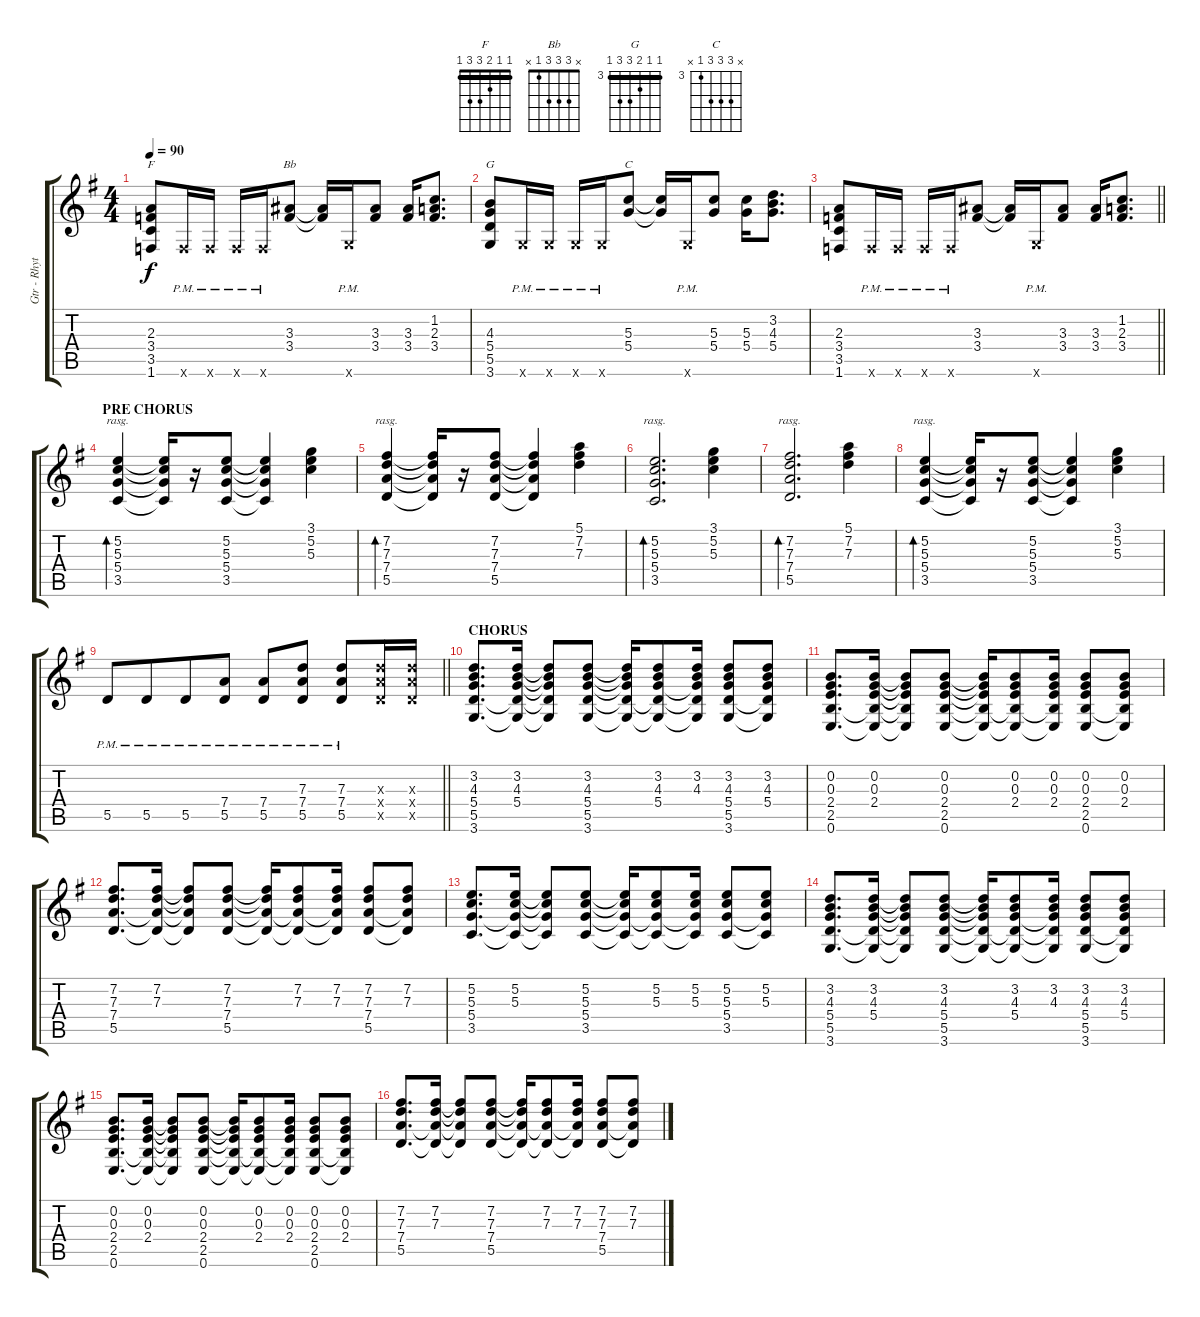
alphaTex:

\track ("Gtr - Rhythm" "Gtr - Rhyt") {instrument overdrivenguitar}
\staff {score tabs}
\tuning (E4 B3 G3 D3 A2 E2) {hide}
\chord ("F" 1 1 2 3 3 1) {barre 1}
\chord ("Bb" x 3 3 3 1 x)
\chord ("G" 3 3 4 5 5 3) {firstfret 3 barre 3}
\chord ("C" x 5 5 5 3 x) {firstfret 3}
\ts (4 4)
\tempo 90
\clef g2
\ks g
(2.3 3.4 3.5 1.6).8{ch "F" dy f} 1.6{pm x}.16 1.6{pm x}.16 1.6{pm x}.16 1.6{pm x}.16 (3.3 3.4).8{ch "Bb"} (3.3{t} 3.4{t}).16 3.6{pm x}.16 (3.3 3.4).8 (3.3 3.4).16 (1.2 2.3 3.4).8{d} |
(4.3 5.4 5.5 3.6).8{ch "G"} 3.6{pm x}.16 3.6{pm x}.16 3.6{pm x}.16 3.6{pm x}.16 (5.3 5.4).8{ch "C"} (5.3{t} 5.4{t}).16 3.6{pm x}.16 (5.3 5.4).8 (5.3 5.4).16 (3.2 4.3 5.4).8{d} |
\barLineRight lightlight
(2.3 3.4 3.5 1.6).8 1.6{pm x}.16 1.6{pm x}.16 1.6{pm x}.16 1.6{pm x}.16 (3.3 3.4).8 (3.3{t} 3.4{t}).16 3.6{pm x}.16 (3.3 3.4).8 (3.3 3.4).16 (1.2 2.3 3.4).8{d} |
\section ("" "PRE CHORUS")
(5.2 5.3 5.4 3.5).4{bd 480 rasg ii} (5.2{t} 5.3{t} 5.4{t} 3.5{t}).16 r.16 (5.2 5.3 5.4 3.5).8 (5.2{t} 5.3{t} 5.4{t} 3.5{t}).4 (3.1 5.2 5.3).4 |
(7.2 7.3 7.4 5.5).4{bd 480 rasg ii} (7.2{t} 7.3{t} 7.4{t} 5.5{t}).16 r.16 (7.2 7.3 7.4 5.5).8 (7.2{t} 7.3{t} 7.4{t} 5.5{t}).4 (5.1 7.2 7.3).4 |
(5.2 5.3 5.4 3.5).2{d bd 480 rasg ii} (3.1 5.2 5.3).4 |
(7.2 7.3 7.4 5.5).2{d bd 480 rasg ii} (5.1 7.2 7.3).4 |
(5.2 5.3 5.4 3.5).4{bd 480 rasg ii} (5.2{t} 5.3{t} 5.4{t} 3.5{t}).16 r.16 (5.2 5.3 5.4 3.5).8 (5.2{t} 5.3{t} 5.4{t} 3.5{t}).4 (3.1 5.2 5.3).4 |
\barLineRight lightlight
5.5{pm}.8 5.5{pm}.8{beam merge} 5.5{pm}.8 (7.4{pm} 5.5{pm}).8 (7.4{pm} 5.5{pm}).8 (7.3{pm} 7.4{pm} 5.5{pm}).8{beam split} (7.3{pm} 7.4{pm} 5.5{pm}).8 (7.3{x} 7.4{x} 5.5{x}).16 (7.3{x} 7.4{x} 5.5{x}).16 |
\section ("" "CHORUS")
(3.2 4.3 5.4 5.5 3.6).8{d} (3.2 4.3 5.4 5.5{t} 3.6{t}).16 (3.2{t} 4.3{t} 5.4{t} 5.5{t} 3.6{t}).8 (3.2 4.3 5.4 5.5 3.6).8 (3.2{t} 4.3{t} 5.4{t} 5.5{t} 3.6{t}).16 (3.2 4.3 5.4 5.5{t} 3.6{t}).8 (3.2 4.3 5.4{t} 5.5{t} 3.6{t}).16 (3.2 4.3 5.4 5.5 3.6).8 (3.2 4.3 5.4 5.5{t} 3.6{t}).8 |
(0.2 0.3 2.4 2.5 0.6).8{d} (0.2 0.3 2.4 2.5{t} 0.6{t}).16 (0.2{t} 0.3{t} 2.4{t} 2.5{t} 0.6{t}).8 (0.2 0.3 2.4 2.5 0.6).8 (0.2{t} 0.3{t} 2.4{t} 2.5{t} 0.6{t}).16 (0.2 0.3 2.4 2.5{t} 0.6{t}).8 (0.2 0.3 2.4 2.5{t} 0.6{t}).16 (0.2 0.3 2.4 2.5 0.6).8 (0.2 0.3 2.4 2.5{t} 0.6{t}).8 |
(7.2 7.3 7.4 5.5).8{d} (7.2 7.3 7.4{t} 5.5{t}).16 (7.2{t} 7.3{t} 7.4{t} 5.5{t}).8 (7.2 7.3 7.4 5.5).8 (7.2{t} 7.3{t} 7.4{t} 5.5{t}).16 (7.2 7.3 7.4{t} 5.5{t}).8 (7.2 7.3 7.4{t} 5.5{t}).16 (7.2 7.3 7.4 5.5).8 (7.2 7.3 7.4{t} 5.5{t}).8 |
(5.2 5.3 5.4 3.5).8{d} (5.2 5.3 5.4{t} 3.5{t}).16 (5.2{t} 5.3{t} 5.4{t} 3.5{t}).8 (5.2 5.3 5.4 3.5).8 (5.2{t} 5.3{t} 5.4{t} 3.5{t}).16 (5.2 5.3 5.4{t} 3.5{t}).8 (5.2 5.3 5.4{t} 3.5{t}).16 (5.2 5.3 5.4 3.5).8 (5.2 5.3 5.4{t} 3.5{t}).8 |
(3.2 4.3 5.4 5.5 3.6).8{d} (3.2 4.3 5.4 5.5{t} 3.6{t}).16 (3.2{t} 4.3{t} 5.4{t} 5.5{t} 3.6{t}).8 (3.2 4.3 5.4 5.5 3.6).8 (3.2{t} 4.3{t} 5.4{t} 5.5{t} 3.6{t}).16 (3.2 4.3 5.4 5.5{t} 3.6{t}).8 (3.2 4.3 5.4{t} 5.5{t} 3.6{t}).16 (3.2 4.3 5.4 5.5 3.6).8 (3.2 4.3 5.4 5.5{t} 3.6{t}).8 |
(0.2 0.3 2.4 2.5 0.6).8{d} (0.2 0.3 2.4 2.5{t} 0.6{t}).16 (0.2{t} 0.3{t} 2.4{t} 2.5{t} 0.6{t}).8 (0.2 0.3 2.4 2.5 0.6).8 (0.2{t} 0.3{t} 2.4{t} 2.5{t} 0.6{t}).16 (0.2 0.3 2.4 2.5{t} 0.6{t}).8 (0.2 0.3 2.4 2.5{t} 0.6{t}).16 (0.2 0.3 2.4 2.5 0.6).8 (0.2 0.3 2.4 2.5{t} 0.6{t}).8 |
(7.2 7.3 7.4 5.5).8{d} (7.2 7.3 7.4{t} 5.5{t}).16 (7.2{t} 7.3{t} 7.4{t} 5.5{t}).8 (7.2 7.3 7.4 5.5).8 (7.2{t} 7.3{t} 7.4{t} 5.5{t}).16 (7.2 7.3 7.4{t} 5.5{t}).8 (7.2 7.3 7.4{t} 5.5{t}).16 (7.2 7.3 7.4 5.5).8 (7.2 7.3 7.4{t} 5.5{t}).8
